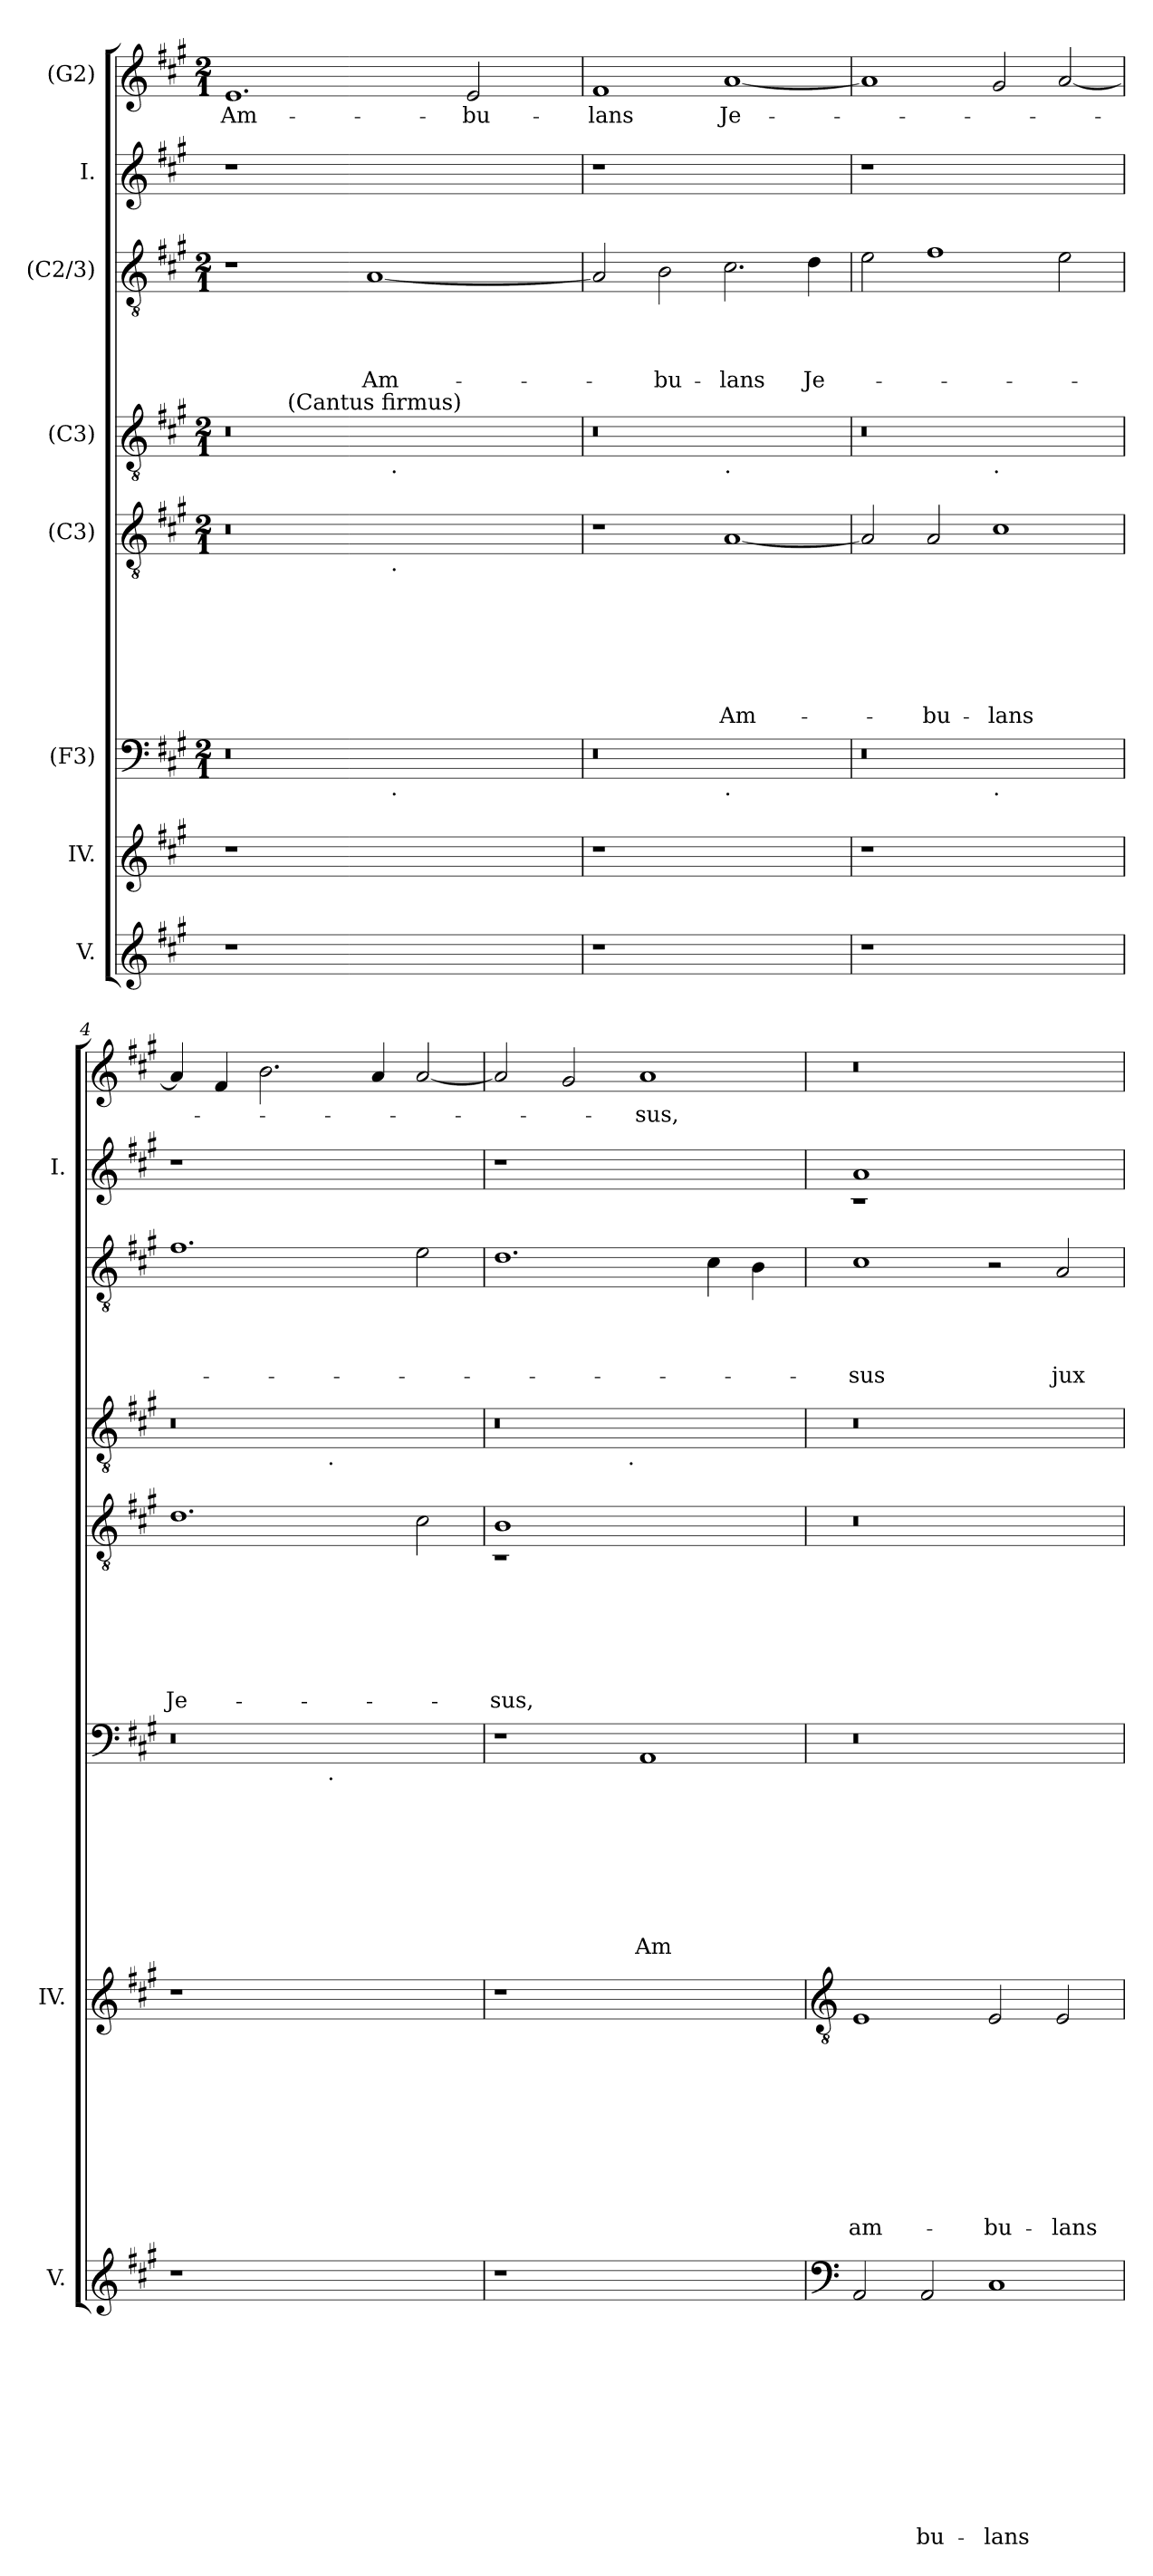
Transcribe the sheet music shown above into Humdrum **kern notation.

**kern	**text	**text	**text	**text	**text	**text	**text	**text	**text	**text	**text	**kern	**text	**text	**text	**text	**text	**text	**text	**text	**text	**kern	**text	**text	**text	**text	**text	**text	**text	**text	**kern	**text	**text	**text	**text	**text	**text	**text	**kern	**kern	**text	**text	**text	**text	**kern	**kern	**text
*part8	*part8	*part8	*part8	*part8	*part8	*part8	*part8	*part8	*part8	*part8	*part8	*part7	*part7	*part7	*part7	*part7	*part7	*part7	*part7	*part7	*part7	*part6	*part6	*part6	*part6	*part6	*part6	*part6	*part6	*part6	*part5	*part5	*part5	*part5	*part5	*part5	*part5	*part5	*part4	*part3	*part3	*part3	*part3	*part3	*part2	*part1	*part1
*staff8	*staff8	*staff8	*staff8	*staff8	*staff8	*staff8	*staff8	*staff8	*staff8	*staff8	*staff8	*staff7	*staff7	*staff7	*staff7	*staff7	*staff7	*staff7	*staff7	*staff7	*staff7	*staff6	*staff6	*staff6	*staff6	*staff6	*staff6	*staff6	*staff6	*staff6	*staff5	*staff5	*staff5	*staff5	*staff5	*staff5	*staff5	*staff5	*staff4	*staff3	*staff3	*staff3	*staff3	*staff3	*staff2	*staff1	*staff1
*I"V.	*	*	*	*	*	*	*	*	*	*	*	*I"IV.	*	*	*	*	*	*	*	*	*	*I"(F3)	*	*	*	*	*	*	*	*	*I"(C3)	*	*	*	*	*	*	*	*I"(C3)	*I"(C2/3)	*	*	*	*	*I"I.	*I"(G2)	*
*I'V.	*	*	*	*	*	*	*	*	*	*	*	*I'IV.	*	*	*	*	*	*	*	*	*	*	*	*	*	*	*	*	*	*	*	*	*	*	*	*	*	*	*	*	*	*	*	*	*I'I.	*	*
*clefG2	*	*	*	*	*	*	*	*	*	*	*	*clefG2	*	*	*	*	*	*	*	*	*	*clefF4	*	*	*	*	*	*	*	*	*clefGv2	*	*	*	*	*	*	*	*clefGv2	*clefGv2	*	*	*	*	*clefG2	*clefG2	*
*k[f#c#g#]	*	*	*	*	*	*	*	*	*	*	*	*k[f#c#g#]	*	*	*	*	*	*	*	*	*	*k[f#c#g#]	*	*	*	*	*	*	*	*	*k[f#c#g#]	*	*	*	*	*	*	*	*k[f#c#g#]	*k[f#c#g#]	*	*	*	*	*k[f#c#g#]	*k[f#c#g#]	*
*A:	*	*	*	*	*	*	*	*	*	*	*	*A:	*	*	*	*	*	*	*	*	*	*A:	*	*	*	*	*	*	*	*	*A:	*	*	*	*	*	*	*	*A:	*A:	*	*	*	*	*A:	*A:	*
*	*	*	*	*	*	*	*	*	*	*	*	*	*	*	*	*	*	*	*	*	*	*M2/1	*	*	*	*	*	*	*	*	*M2/1	*	*	*	*	*	*	*	*M2/1	*M2/1	*	*	*	*	*	*M2/1	*
=1	=1	=1	=1	=1	=1	=1	=1	=1	=1	=1	=1	=1	=1	=1	=1	=1	=1	=1	=1	=1	=1	=1	=1	=1	=1	=1	=1	=1	=1	=1	=1	=1	=1	=1	=1	=1	=1	=1	=1	=1	=1	=1	=1	=1	=1	=1	=1
!	!	!	!	!	!	!	!	!	!	!	!	!	!	!	!	!	!	!	!	!	!	!	!	!	!	!	!	!	!	!	!	!	!	!	!	!	!	!	!	!	!	!	!	!	!	!	!LO:LY:b
*	*	*	*	*	*	*	*	*	*	*	*	*	*	*	*	*	*	*	*	*	*	*^	*	*	*	*	*	*	*	*	*^	*	*	*	*	*	*	*	*^	*	*	*	*	*	*	*	*
*	*	*	*	*	*	*	*	*	*	*	*	*	*	*	*	*	*	*	*	*	*	*	*	*	*	*	*	*	*	*	*	*	*	*	*	*	*	*	*	*	*	*^	*	*	*	*	*	*	*	*
1r	.	.	.	.	.	.	.	.	.	.	.	1r	.	.	.	.	.	.	.	.	.	0r	1ryy	.	.	.	.	.	.	.	.	0r	1ryy	.	.	.	.	.	.	.	0r	4ryy	1ryy	1r	.	.	.	.	1r	1.e	Am-
.	.	.	.	.	.	.	.	.	.	.	.	.	.	.	.	.	.	.	.	.	.	.	.	.	.	.	.	.	.	.	.	.	.	.	.	.	.	.	.	.	.	16ryy	.	.	.	.	.	.	.	.	.
!	!	!	!	!	!	!	!	!	!	!	!	!	!	!	!	!	!	!	!	!	!	!	!	!	!	!	!	!	!	!	!	!	!	!	!	!	!	!	!	!	!	!LO:TX:a:t=(Cantus firmus)	!	!	!	!	!	!	!	!	!
.	.	.	.	.	.	.	.	.	.	.	.	.	.	.	.	.	.	.	.	.	.	.	.	.	.	.	.	.	.	.	.	.	.	.	.	.	.	.	.	.	.	1ryy	.	.	.	.	.	.	.	.	.
!	!	!	!	!	!	!	!	!	!	!	!	!	!	!	!	!	!	!	!	!	!	!	!	!	!	!	!	!	!	!	!	!	!	!	!	!	!	!	!	!	!	!	!	!	!	!	!	!LO:LY:b	!	!	!
1ryy	.	.	.	.	.	.	.	.	.	.	.	1ryy	.	.	.	.	.	.	.	.	.	.	16.ryy	.	.	.	.	.	.	.	.	.	16.ryy	.	.	.	.	.	.	.	.	.	16.ryy	[<1A	.	.	.	Am-	1ryy	.	.
!	!	!	!	!	!	!	!	!	!	!	!	!	!	!	!	!	!	!	!	!	!	!	!	!	!	!	!	!	!	!	!	!	!	!	!	!	!	!	!	!	!	!	!LO:TX:b:t=.	!	!	!	!	!	!	!	!
!	!	!	!	!	!	!	!	!	!	!	!	!	!	!	!	!	!	!	!	!	!	!	!	!	!	!	!	!	!	!	!	!	!LO:TX:b:t=.	!	!	!	!	!	!	!	!	!	!	!	!	!	!	!	!	!	!
!	!	!	!	!	!	!	!	!	!	!	!	!	!	!	!	!	!	!	!	!	!	!	!LO:TX:b:t=.	!	!	!	!	!	!	!	!	!	!	!	!	!	!	!	!	!	!	!	!	!	!	!	!	!	!	!	!
.	.	.	.	.	.	.	.	.	.	.	.	.	.	.	.	.	.	.	.	.	.	.	2ryy	.	.	.	.	.	.	.	.	.	2ryy	.	.	.	.	.	.	.	.	.	2ryy	.	.	.	.	.	.	.	.
.	.	.	.	.	.	.	.	.	.	.	.	.	.	.	.	.	.	.	.	.	.	.	.	.	.	.	.	.	.	.	.	.	.	.	.	.	.	.	.	.	.	2ryy	.	.	.	.	.	.	.	.	.
!	!	!	!	!	!	!	!	!	!	!	!	!	!	!	!	!	!	!	!	!	!	!	!	!	!	!	!	!	!	!	!	!	!	!	!	!	!	!	!	!	!	!	!	!	!	!	!	!	!	!	!LO:LY:b
.	.	.	.	.	.	.	.	.	.	.	.	.	.	.	.	.	.	.	.	.	.	.	.	.	.	.	.	.	.	.	.	.	.	.	.	.	.	.	.	.	.	.	.	.	.	.	.	.	.	2e/	-bu-
.	.	.	.	.	.	.	.	.	.	.	.	.	.	.	.	.	.	.	.	.	.	.	4ryy	.	.	.	.	.	.	.	.	.	4ryy	.	.	.	.	.	.	.	.	.	4ryy	.	.	.	.	.	.	.	.
.	.	.	.	.	.	.	.	.	.	.	.	.	.	.	.	.	.	.	.	.	.	.	.	.	.	.	.	.	.	.	.	.	.	.	.	.	.	.	.	.	.	8.ryy	.	.	.	.	.	.	.	.	.
.	.	.	.	.	.	.	.	.	.	.	.	.	.	.	.	.	.	.	.	.	.	.	8ryy	.	.	.	.	.	.	.	.	.	8ryy	.	.	.	.	.	.	.	.	.	8ryy	.	.	.	.	.	.	.	.
.	.	.	.	.	.	.	.	.	.	.	.	.	.	.	.	.	.	.	.	.	.	.	32ryy	.	.	.	.	.	.	.	.	.	32ryy	.	.	.	.	.	.	.	.	.	32ryy	.	.	.	.	.	.	.	.
=2	=2	=2	=2	=2	=2	=2	=2	=2	=2	=2	=2	=2	=2	=2	=2	=2	=2	=2	=2	=2	=2	=2	=2	=2	=2	=2	=2	=2	=2	=2	=2	=2	=2	=2	=2	=2	=2	=2	=2	=2	=2	=2	=2	=2	=2	=2	=2	=2	=2	=2	=2
!	!	!	!	!	!	!	!	!	!	!	!	!	!	!	!	!	!	!	!	!	!	!	!	!	!	!	!	!	!	!	!	!	!	!	!	!	!	!	!	!	!	!	!	!	!	!	!	!	!	!	!LO:LY:b
*	*	*	*	*	*	*	*	*	*	*	*	*	*	*	*	*	*	*	*	*	*	*	*	*	*	*	*	*	*	*	*	*v	*v	*	*	*	*	*	*	*	*	*	*	*	*	*	*	*	*	*	*
*	*	*	*	*	*	*	*	*	*	*	*	*	*	*	*	*	*	*	*	*	*	*	*	*	*	*	*	*	*	*	*	*	*	*	*	*	*	*	*	*	*v	*v	*	*	*	*	*	*	*	*
1r	.	.	.	.	.	.	.	.	.	.	.	1r	.	.	.	.	.	.	.	.	.	0r	1ryy	.	.	.	.	.	.	.	.	1r	.	.	.	.	.	.	.	0r	1ryy	2A/]	.	.	.	.	1r	1f#	-lans
!	!	!	!	!	!	!	!	!	!	!	!	!	!	!	!	!	!	!	!	!	!	!	!	!	!	!	!	!	!	!	!	!	!	!	!	!	!	!	!	!	!	!	!	!	!	!LO:LY:b	!	!	!
.	.	.	.	.	.	.	.	.	.	.	.	.	.	.	.	.	.	.	.	.	.	.	.	.	.	.	.	.	.	.	.	.	.	.	.	.	.	.	.	.	.	2B\	.	.	.	-bu-	.	.	.
!	!	!	!	!	!	!	!	!	!	!	!	!	!	!	!	!	!	!	!	!	!	!	!	!	!	!	!	!	!	!	!	!	!	!	!	!	!	!	!	!	!LO:TX:b:t=.	!	!	!	!	!	!	!	!
!	!	!	!	!	!	!	!	!	!	!	!	!	!	!	!	!	!	!	!	!	!	!	!LO:TX:b:t=.	!	!	!	!	!	!	!	!	!	!	!	!	!	!	!	!	!	!	!	!	!	!	!	!	!	!
!	!	!	!	!	!	!	!	!	!	!	!	!	!	!	!	!	!	!	!	!	!	!	!	!	!	!	!	!	!	!	!	!	!	!	!	!	!	!	!LO:LY:b	!	!	!	!	!	!	!LO:LY:b	!	!	!LO:LY:b
1ryy	.	.	.	.	.	.	.	.	.	.	.	1ryy	.	.	.	.	.	.	.	.	.	.	1ryy	.	.	.	.	.	.	.	.	[<1A	.	.	.	.	.	.	Am-	.	1ryy	2.c#\	.	.	.	-lans	1ryy	[<1a	Je-
!	!	!	!	!	!	!	!	!	!	!	!	!	!	!	!	!	!	!	!	!	!	!	!	!	!	!	!	!	!	!	!	!	!	!	!	!	!	!	!	!	!	!	!	!	!	!LO:LY:b	!	!	!
.	.	.	.	.	.	.	.	.	.	.	.	.	.	.	.	.	.	.	.	.	.	.	.	.	.	.	.	.	.	.	.	.	.	.	.	.	.	.	.	.	.	4d\	.	.	.	Je-	.	.	.
=3	=3	=3	=3	=3	=3	=3	=3	=3	=3	=3	=3	=3	=3	=3	=3	=3	=3	=3	=3	=3	=3	=3	=3	=3	=3	=3	=3	=3	=3	=3	=3	=3	=3	=3	=3	=3	=3	=3	=3	=3	=3	=3	=3	=3	=3	=3	=3	=3	=3
1r	.	.	.	.	.	.	.	.	.	.	.	1r	.	.	.	.	.	.	.	.	.	0r	1ryy	.	.	.	.	.	.	.	.	2A/]	.	.	.	.	.	.	.	0r	1ryy	2e\	.	.	.	.	1r	1a]	.
!	!	!	!	!	!	!	!	!	!	!	!	!	!	!	!	!	!	!	!	!	!	!	!	!	!	!	!	!	!	!	!	!	!	!	!	!	!	!	!LO:LY:b	!	!	!	!	!	!	!	!	!	!
.	.	.	.	.	.	.	.	.	.	.	.	.	.	.	.	.	.	.	.	.	.	.	.	.	.	.	.	.	.	.	.	2A/	.	.	.	.	.	.	-bu-	.	.	1f#	.	.	.	.	.	.	.
!	!	!	!	!	!	!	!	!	!	!	!	!	!	!	!	!	!	!	!	!	!	!	!	!	!	!	!	!	!	!	!	!	!	!	!	!	!	!	!	!	!LO:TX:b:t=.	!	!	!	!	!	!	!	!
!	!	!	!	!	!	!	!	!	!	!	!	!	!	!	!	!	!	!	!	!	!	!	!LO:TX:b:t=.	!	!	!	!	!	!	!	!	!	!	!	!	!	!	!	!	!	!	!	!	!	!	!	!	!	!
!	!	!	!	!	!	!	!	!	!	!	!	!	!	!	!	!	!	!	!	!	!	!	!	!	!	!	!	!	!	!	!	!	!	!	!	!	!	!	!LO:LY:b	!	!	!	!	!	!	!	!	!	!
1ryy	.	.	.	.	.	.	.	.	.	.	.	1ryy	.	.	.	.	.	.	.	.	.	.	1ryy	.	.	.	.	.	.	.	.	1c#	.	.	.	.	.	.	-lans	.	1ryy	.	.	.	.	.	1ryy	2g#/	.
.	.	.	.	.	.	.	.	.	.	.	.	.	.	.	.	.	.	.	.	.	.	.	.	.	.	.	.	.	.	.	.	.	.	.	.	.	.	.	.	.	.	2e\	.	.	.	.	.	[<2a/	.
=4	=4	=4	=4	=4	=4	=4	=4	=4	=4	=4	=4	=4	=4	=4	=4	=4	=4	=4	=4	=4	=4	=4	=4	=4	=4	=4	=4	=4	=4	=4	=4	=4	=4	=4	=4	=4	=4	=4	=4	=4	=4	=4	=4	=4	=4	=4	=4	=4	=4
!	!	!	!	!	!	!	!	!	!	!	!	!	!	!	!	!	!	!	!	!	!	!	!	!	!	!	!	!	!	!	!	!	!	!	!	!	!	!	!LO:LY:b	!	!	!	!	!	!	!	!	!	!
1r	.	.	.	.	.	.	.	.	.	.	.	1r	.	.	.	.	.	.	.	.	.	0r	1ryy	.	.	.	.	.	.	.	.	1.d	.	.	.	.	.	.	Je-	0r	1ryy	1.f#	.	.	.	.	1r	4a/]	.
.	.	.	.	.	.	.	.	.	.	.	.	.	.	.	.	.	.	.	.	.	.	.	.	.	.	.	.	.	.	.	.	.	.	.	.	.	.	.	.	.	.	.	.	.	.	.	.	4f#/	.
.	.	.	.	.	.	.	.	.	.	.	.	.	.	.	.	.	.	.	.	.	.	.	.	.	.	.	.	.	.	.	.	.	.	.	.	.	.	.	.	.	.	.	.	.	.	.	.	2.b\	.
!	!	!	!	!	!	!	!	!	!	!	!	!	!	!	!	!	!	!	!	!	!	!	!	!	!	!	!	!	!	!	!	!	!	!	!	!	!	!	!	!	!LO:TX:b:t=.	!	!	!	!	!	!	!	!
!	!	!	!	!	!	!	!	!	!	!	!	!	!	!	!	!	!	!	!	!	!	!	!LO:TX:b:t=.	!	!	!	!	!	!	!	!	!	!	!	!	!	!	!	!	!	!	!	!	!	!	!	!	!	!
1ryy	.	.	.	.	.	.	.	.	.	.	.	1ryy	.	.	.	.	.	.	.	.	.	.	1ryy	.	.	.	.	.	.	.	.	.	.	.	.	.	.	.	.	.	1ryy	.	.	.	.	.	1ryy	.	.
.	.	.	.	.	.	.	.	.	.	.	.	.	.	.	.	.	.	.	.	.	.	.	.	.	.	.	.	.	.	.	.	.	.	.	.	.	.	.	.	.	.	.	.	.	.	.	.	4a/	.
.	.	.	.	.	.	.	.	.	.	.	.	.	.	.	.	.	.	.	.	.	.	.	.	.	.	.	.	.	.	.	.	2c#\	.	.	.	.	.	.	.	.	.	2e\	.	.	.	.	.	[<2a/	.
=5	=5	=5	=5	=5	=5	=5	=5	=5	=5	=5	=5	=5	=5	=5	=5	=5	=5	=5	=5	=5	=5	=5	=5	=5	=5	=5	=5	=5	=5	=5	=5	=5	=5	=5	=5	=5	=5	=5	=5	=5	=5	=5	=5	=5	=5	=5	=5	=5	=5
*	*	*	*	*	*	*	*	*	*	*	*	*	*	*	*	*	*	*	*	*	*	*	*	*	*	*	*	*	*	*	*	*^	*	*	*	*	*	*	*	*	*	*	*	*	*	*	*	*	*
!	!	!	!	!	!	!	!	!	!	!	!	!	!	!	!	!	!	!	!	!	!	!	!	!	!	!	!	!	!	!	!	!	!LO:N:vis=1	!	!	!	!	!	!	!LO:LY:b	!	!	!	!	!	!	!	!	!	!
*	*	*	*	*	*	*	*	*	*	*	*	*	*	*	*	*	*	*	*	*	*	*v	*v	*	*	*	*	*	*	*	*	*	*	*	*	*	*	*	*	*	*	*	*	*	*	*	*	*	*	*
1r	.	.	.	.	.	.	.	.	.	.	.	1r	.	.	.	.	.	.	.	.	.	1r	.	.	.	.	.	.	.	.	1B	0rC	.	.	.	.	.	.	-sus,	0r	2ryy	1.d	.	.	.	.	1r	2a/]	.
.	.	.	.	.	.	.	.	.	.	.	.	.	.	.	.	.	.	.	.	.	.	.	.	.	.	.	.	.	.	.	.	.	.	.	.	.	.	.	.	.	4...ryy	.	.	.	.	.	.	2g#/	.
!	!	!	!	!	!	!	!	!	!	!	!	!	!	!	!	!	!	!	!	!	!	!	!	!	!	!	!	!	!	!	!	!	!	!	!	!	!	!	!	!	!LO:TX:b:t=.	!	!	!	!	!	!	!	!
.	.	.	.	.	.	.	.	.	.	.	.	.	.	.	.	.	.	.	.	.	.	.	.	.	.	.	.	.	.	.	.	.	.	.	.	.	.	.	.	.	1ryy	.	.	.	.	.	.	.	.
!	!	!	!	!	!	!	!	!	!	!	!	!	!	!	!	!	!	!	!	!	!	!	!	!	!	!	!	!	!	!LO:LY:b	!	!	!	!	!	!	!	!	!	!	!	!	!	!	!	!	!	!	!LO:LY:b
1ryy	.	.	.	.	.	.	.	.	.	.	.	1ryy	.	.	.	.	.	.	.	.	.	1AA	.	.	.	.	.	.	.	Am-	1ryy	.	.	.	.	.	.	.	.	.	.	.	.	.	.	.	1ryy	1a	-sus,
.	.	.	.	.	.	.	.	.	.	.	.	.	.	.	.	.	.	.	.	.	.	.	.	.	.	.	.	.	.	.	.	.	.	.	.	.	.	.	.	.	.	4c#\	.	.	.	.	.	.	.
.	.	.	.	.	.	.	.	.	.	.	.	.	.	.	.	.	.	.	.	.	.	.	.	.	.	.	.	.	.	.	.	.	.	.	.	.	.	.	.	.	.	4B\	.	.	.	.	.	.	.
.	.	.	.	.	.	.	.	.	.	.	.	.	.	.	.	.	.	.	.	.	.	.	.	.	.	.	.	.	.	.	.	.	.	.	.	.	.	.	.	.	32ryy	.	.	.	.	.	.	.	.
*	*	*	*	*	*	*	*	*	*	*	*	*	*	*	*	*	*	*	*	*	*	*	*	*	*	*	*	*	*	*	*v	*v	*	*	*	*	*	*	*	*	*	*	*	*	*	*	*	*	*
*	*	*	*	*	*	*	*	*	*	*	*	*	*	*	*	*	*	*	*	*	*	*	*	*	*	*	*	*	*	*	*	*	*	*	*	*	*	*	*v	*v	*	*	*	*	*	*	*	*
!!LO:LB:g=z
=6	=6	=6	=6	=6	=6	=6	=6	=6	=6	=6	=6	=6	=6	=6	=6	=6	=6	=6	=6	=6	=6	=6	=6	=6	=6	=6	=6	=6	=6	=6	=6	=6	=6	=6	=6	=6	=6	=6	=6	=6	=6	=6	=6	=6	=6	=6	=6
*clefF4	*	*	*	*	*	*	*	*	*	*	*	*clefGv2	*	*	*	*	*	*	*	*	*	*	*	*	*	*	*	*	*	*	*	*	*	*	*	*	*	*	*	*	*	*	*	*	*	*	*
*	*	*	*	*	*	*	*	*	*	*	*	*	*	*	*	*	*	*	*	*	*	*	*	*	*	*	*	*	*	*	*^	*	*	*	*	*	*	*	*^	*	*	*	*	*	*^	*	*
!	!	!	!	!	!	!	!	!	!	!	!	!	!	!	!	!	!	!	!	!	!LO:LY:b	!	!	!	!	!	!	!	!	!	!	!	!	!	!	!	!	!	!	!	!	!	!	!	!	!LO:LY:b	!	!LO:N:vis=1	!	!
*	*	*	*	*	*	*	*	*	*	*	*	*	*	*	*	*	*	*	*	*	*	*	*	*	*	*	*	*	*	*	*v	*v	*	*	*	*	*	*	*	*	*	*	*	*	*	*	*	*	*	*
*	*	*	*	*	*	*	*	*	*	*	*	*	*	*	*	*	*	*	*	*	*	*	*	*	*	*	*	*	*	*	*	*	*	*	*	*	*	*	*v	*v	*	*	*	*	*	*	*	*	*
2AA/	.	.	.	.	.	.	.	.	.	.	.	1E	.	.	.	.	.	.	.	.	am-	0r	.	.	.	.	.	.	.	.	0r	.	.	.	.	.	.	.	0r	1c#	.	.	.	-sus	1a	0rc	0r	.
!	!	!	!	!	!	!	!	!	!	!	!LO:LY:b	!	!	!	!	!	!	!	!	!	!	!	!	!	!	!	!	!	!	!	!	!	!	!	!	!	!	!	!	!	!	!	!	!	!	!	!	!
2AA/	.	.	.	.	.	.	.	.	.	.	bu-	.	.	.	.	.	.	.	.	.	.	.	.	.	.	.	.	.	.	.	.	.	.	.	.	.	.	.	.	.	.	.	.	.	.	.	.	.
!	!	!	!	!	!	!	!	!	!	!	!LO:LY:b	!	!	!	!	!	!	!	!	!	!LO:LY:b	!	!	!	!	!	!	!	!	!	!	!	!	!	!	!	!	!	!	!	!	!	!	!	!	!	!	!
1C#	.	.	.	.	.	.	.	.	.	.	-lans	2E/	.	.	.	.	.	.	.	.	-bu-	.	.	.	.	.	.	.	.	.	.	.	.	.	.	.	.	.	.	2r	.	.	.	.	1ryy	.	.	.
!	!	!	!	!	!	!	!	!	!	!	!	!	!	!	!	!	!	!	!	!	!LO:LY:b	!	!	!	!	!	!	!	!	!	!	!	!	!	!	!	!	!	!	!	!	!	!	!LO:LY:b	!	!	!	!
.	.	.	.	.	.	.	.	.	.	.	.	2E/	.	.	.	.	.	.	.	.	-lans	.	.	.	.	.	.	.	.	.	.	.	.	.	.	.	.	.	.	[<2A/	.	.	.	jux-	.	.	.	.
*	*	*	*	*	*	*	*	*	*	*	*	*	*	*	*	*	*	*	*	*	*	*	*	*	*	*	*	*	*	*	*	*	*	*	*	*	*	*	*	*	*	*	*	*	*v	*v	*	*
=	=	=	=	=	=	=	=	=	=	=	=	=	=	=	=	=	=	=	=	=	=	=	=	=	=	=	=	=	=	=	=	=	=	=	=	=	=	=	=	=	=	=	=	=	=	=	=
*-	*-	*-	*-	*-	*-	*-	*-	*-	*-	*-	*-	*-	*-	*-	*-	*-	*-	*-	*-	*-	*-	*-	*-	*-	*-	*-	*-	*-	*-	*-	*-	*-	*-	*-	*-	*-	*-	*-	*-	*-	*-	*-	*-	*-	*-	*-	*-
